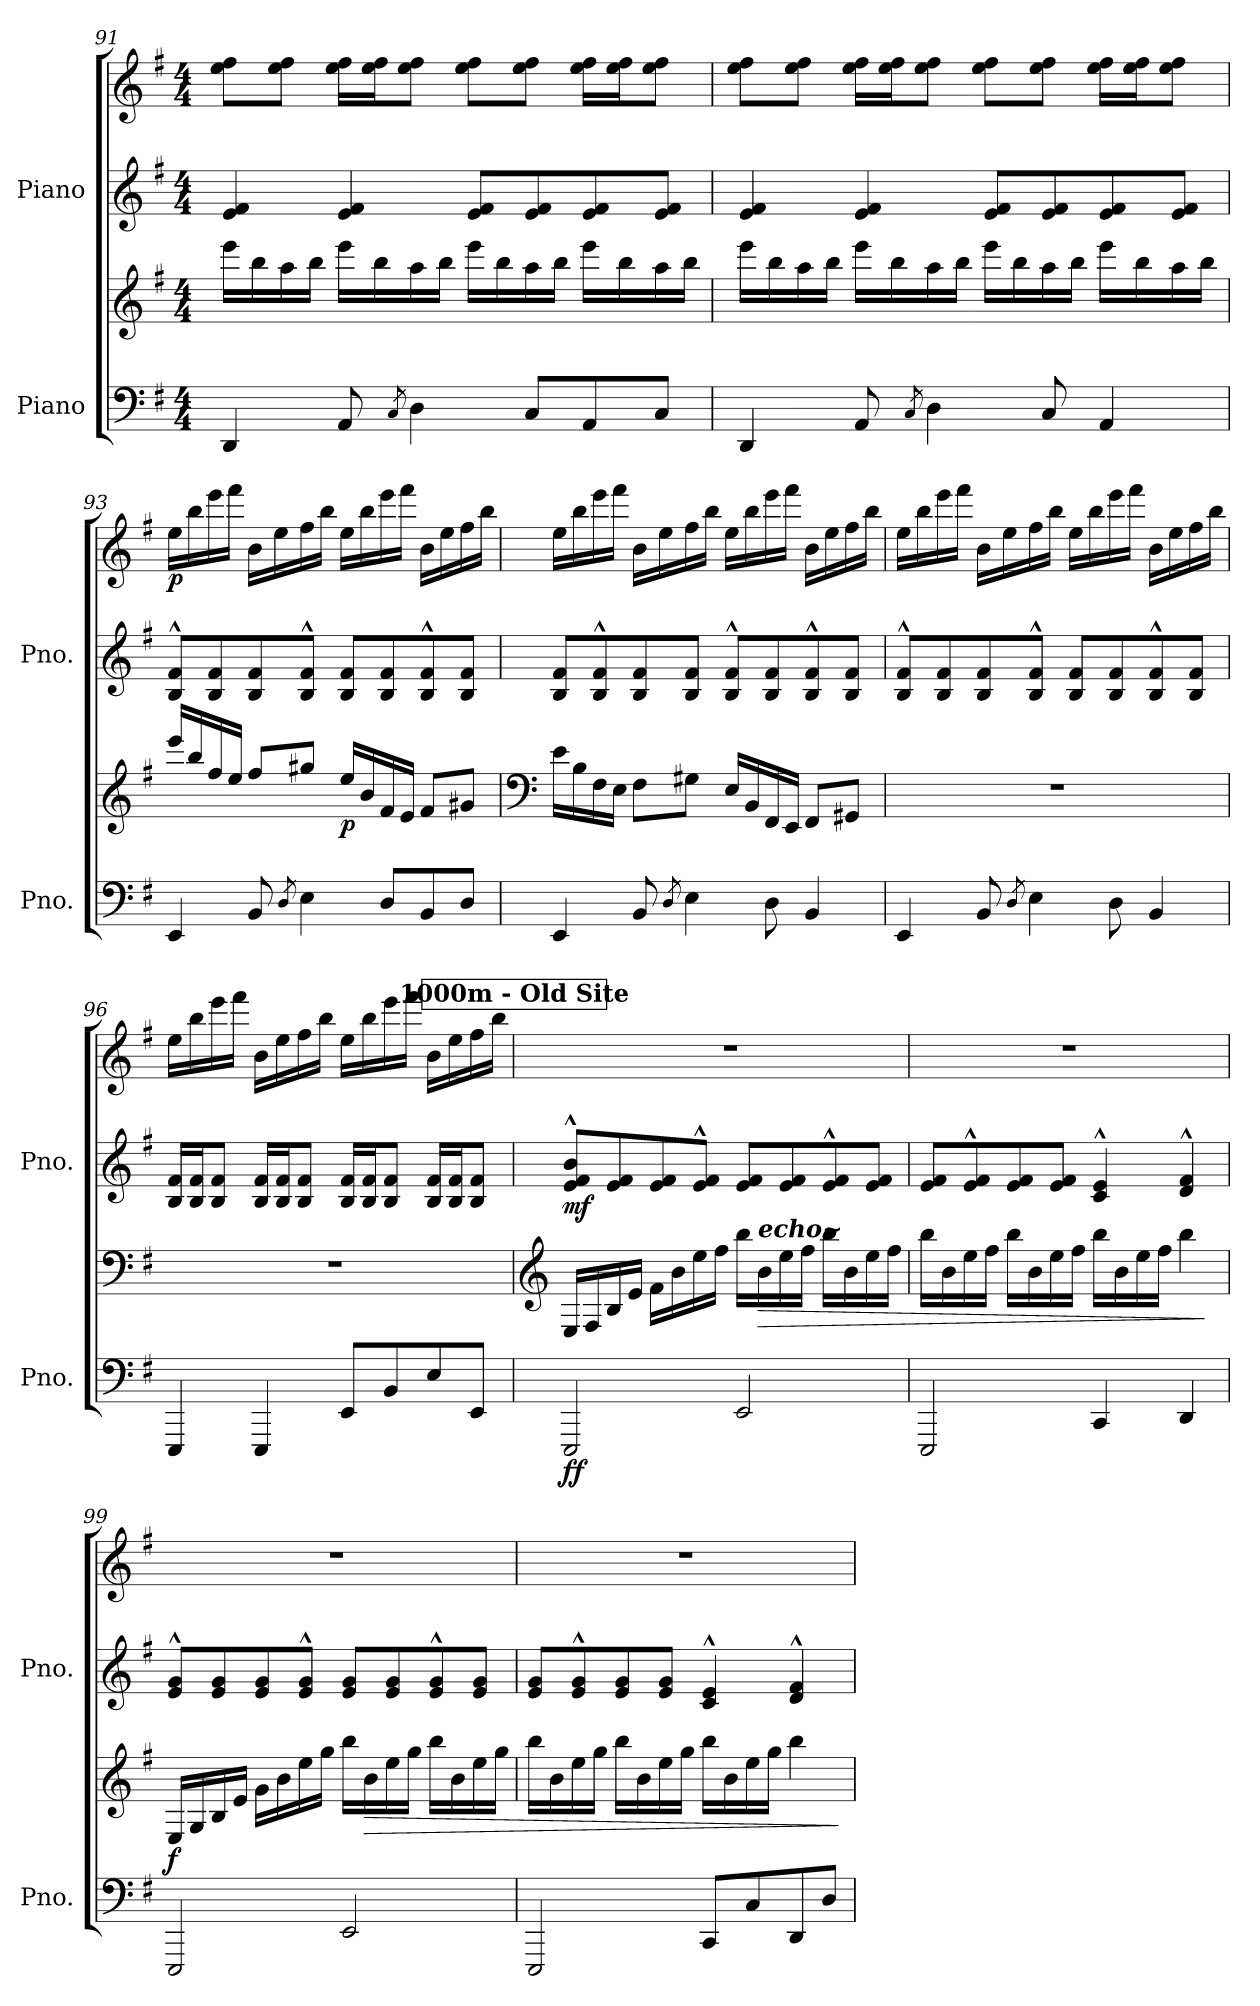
**kern	**kern	**dynam	**kern	**kern	**dynam
*part2	*part2	*part2	*part1	*part1	*part1
*staff4	*staff3	*staff3/4	*staff2	*staff1	*staff1/2
*I"Piano	*	*	*I"Piano	*	*
*I'Pno.	*	*	*I'Pno.	*	*
!!LO:LB:g=z
*clefF4	*clefG2	*	*clefG2	*clefG2	*
*k[f#]	*k[f#]	*	*k[f#]	*k[f#]	*
*M4/4	*M4/4	*	*M4/4	*M4/4	*
=91	=91	=91	=91	=91	=91
4DD/	16eee\LL	.	4e/ 4f#/	8ee\ 8ff#\L	.
.	16bb\	.	.	.	.
.	16aa\	.	.	8ee\ 8ff#\J	.
.	16bb\JJ	.	.	.	.
8AA/	16eee\LL	.	4e/ 4f#/	16ee\ 16ff#\LL	.
.	16bb\	.	.	16ee\ 16ff#\J	.
8qC/	.	.	.	.	.
4D\	16aa\	.	.	8ee\ 8ff#\J	.
.	16bb\JJ	.	.	.	.
.	16eee\LL	.	8e/ 8f#/L	8ee\ 8ff#\L	.
.	16bb\	.	.	.	.
8C/L	16aa\	.	8e/ 8f#/	8ee\ 8ff#\J	.
.	16bb\JJ	.	.	.	.
8AA/	16eee\LL	.	8e/ 8f#/	16ee\ 16ff#\LL	.
.	16bb\	.	.	16ee\ 16ff#\J	.
8C/J	16aa\	.	8e/ 8f#/J	8ee\ 8ff#\J	.
.	16bb\JJ	.	.	.	.
=92	=92	=92	=92	=92	=92
4DD/	16eee\LL	.	4e/ 4f#/	8ee\ 8ff#\L	.
.	16bb\	.	.	.	.
.	16aa\	.	.	8ee\ 8ff#\J	.
.	16bb\JJ	.	.	.	.
8AA/	16eee\LL	.	4e/ 4f#/	16ee\ 16ff#\LL	.
.	16bb\	.	.	16ee\ 16ff#\J	.
8qC/	.	.	.	.	.
4D\	16aa\	.	.	8ee\ 8ff#\J	.
.	16bb\JJ	.	.	.	.
.	16eee\LL	.	8e/ 8f#/L	8ee\ 8ff#\L	.
.	16bb\	.	.	.	.
8C/	16aa\	.	8e/ 8f#/	8ee\ 8ff#\J	.
.	16bb\JJ	.	.	.	.
4AA/	16eee\LL	.	8e/ 8f#/	16ee\ 16ff#\LL	.
.	16bb\	.	.	16ee\ 16ff#\J	.
.	16aa\	.	8e/ 8f#/J	8ee\ 8ff#\J	.
.	16bb\JJ	.	.	.	.
!!LO:PB:g=z
=93	=93	=93	=93	=93	=93
!	!	!	!	!	!LO:DY:b
4EE/	16eee/LL	.	8B/^^ 8f#/^^L	16ee\LL	p
.	16bb/	.	.	16bb\	.
.	16ff#/	.	8B/ 8f#/	16eee\	.
.	16ee/JJ	.	.	16fff#\JJ	.
8BB/	8ff#/L	.	8B/ 8f#/	16b\LL	.
.	.	.	.	16ee\	.
8qD/	.	.	.	.	.
4E\	8gg#X/J	.	8B/^^ 8f#/^^J	16ff#\	.
.	.	.	.	16bb\JJ	.
!	!	!LO:DY:b	!	!	!
.	16ee/LL	p	8B/ 8f#/L	16ee\LL	.
.	16b/	.	.	16bb\	.
8D/L	16f#/	.	8B/ 8f#/	16eee\	.
.	16e/JJ	.	.	16fff#\JJ	.
8BB/	8f#/L	.	8B/^^ 8f#/^^	16b\LL	.
.	.	.	.	16ee\	.
8D/J	8g#X/J	.	8B/ 8f#/J	16ff#\	.
.	.	.	.	16bb\JJ	.
=94	=94	=94	=94	=94	=94
*	*clefF4	*	*	*	*
4EE/	16e\LL	.	8B/ 8f#/L	16ee\LL	.
.	16B\	.	.	16bb\	.
.	16F#\	.	8B/^^ 8f#/^^	16eee\	.
.	16E\JJ	.	.	16fff#\JJ	.
8BB/	8F#\L	.	8B/ 8f#/	16b\LL	.
.	.	.	.	16ee\	.
8qD/	.	.	.	.	.
4E\	8G#X\J	.	8B/ 8f#/J	16ff#\	.
.	.	.	.	16bb\JJ	.
.	16E/LL	.	8B/^^ 8f#/^^L	16ee\LL	.
.	16BB/	.	.	16bb\	.
8D\	16FF#/	.	8B/ 8f#/	16eee\	.
.	16EE/JJ	.	.	16fff#\JJ	.
4BB/	8FF#/L	.	8B/^^ 8f#/^^	16b\LL	.
.	.	.	.	16ee\	.
.	8GG#X/J	.	8B/ 8f#/J	16ff#\	.
.	.	.	.	16bb\JJ	.
!!LO:LB:g=z
=95	=95	=95	=95	=95	=95
4EE/	1r	.	8B/^^ 8f#/^^L	16ee\LL	.
.	.	.	.	16bb\	.
.	.	.	8B/ 8f#/	16eee\	.
.	.	.	.	16fff#\JJ	.
8BB/	.	.	8B/ 8f#/	16b\LL	.
.	.	.	.	16ee\	.
8qD/	.	.	.	.	.
4E\	.	.	8B/^^ 8f#/^^J	16ff#\	.
.	.	.	.	16bb\JJ	.
.	.	.	8B/ 8f#/L	16ee\LL	.
.	.	.	.	16bb\	.
8D\	.	.	8B/ 8f#/	16eee\	.
.	.	.	.	16fff#\JJ	.
4BB/	.	.	8B/^^ 8f#/^^	16b\LL	.
.	.	.	.	16ee\	.
.	.	.	8B/ 8f#/J	16ff#\	.
.	.	.	.	16bb\JJ	.
=96	=96	=96	=96	=96	=96
4EEE/	1r	.	16B/ 16f#/LL	16ee\LL	.
.	.	.	16B/ 16f#/J	16bb\	.
.	.	.	8B/ 8f#/J	16eee\	.
.	.	.	.	16fff#\JJ	.
4EEE/	.	.	16B/ 16f#/LL	16b\LL	.
.	.	.	16B/ 16f#/J	16ee\	.
.	.	.	8B/ 8f#/J	16ff#\	.
.	.	.	.	16bb\JJ	.
8EE/L	.	.	16B/ 16f#/LL	16ee\LL	.
.	.	.	16B/ 16f#/J	16bb\	.
8BB/	.	.	8B/ 8f#/J	16eee\	.
.	.	.	.	16fff#\JJ	.
8E/	.	.	16B/ 16f#/LL	16b\LL	.
.	.	.	16B/ 16f#/J	16ee\	.
8EE/J	.	.	8B/ 8f#/J	16ff#\	.
.	.	.	.	16bb\JJ	.
!!LO:PB:g=z
!!LO:REH:place=s1:a:B:fs=14:t=1000m - Old Site
=97	=97	=97	=97	=97	=97
*	*clefG2	*	*	*	*
!	!	!LO:DY:b=2	!	!	!
!	!	!LO:DY:n=1:b	!	!	!LO:DY:b=2
2EEE/	16E/LL	f f	8e/^^ 8f#/^^ 8b/^^L	1r	mf
.	16F#/	.	.	.	.
.	16B/	.	8e/ 8f#/	.	.
.	16e/JJ	.	.	.	.
.	16f#\LL	.	8e/ 8f#/	.	.
.	16b\	.	.	.	.
.	16ee\	.	8e/^^ 8f#/^^J	.	.
.	16ff#\JJ	.	.	.	.
2EE/	16bb\LL	.	8e/ 8f#/L	.	.
!	!LO:TX:a:Bi:t=echo~	!	!	!	!
!	!	!LO:HP:b	!	!	!
.	16b!\	>	.	.	.
.	16ee!\	.	8e/ 8f#/	.	.
.	16ff#!\JJ	.	.	.	.
.	16bb!\LL	.	8e/^^ 8f#/^^	.	.
.	16b!\	.	.	.	.
.	16ee!\	.	8e/ 8f#/J	.	.
.	16ff#!\JJ	.	.	.	.
=98	=98	=98	=98	=98	=98
2EEE/	16bb!\LL	.	8e/ 8f#/L	1r	.
.	16b!\	.	.	.	.
.	16ee!\	.	8e/^^ 8f#/^^	.	.
.	16ff#!\JJ	.	.	.	.
.	16bb!\LL	.	8e/ 8f#/	.	.
.	16b!\	.	.	.	.
.	16ee!\	.	8e/ 8f#/J	.	.
.	16ff#!\JJ	.	.	.	.
4CC/	16bb!\LL	.	4c/^^ 4e/^^	.	.
.	16b!\	.	.	.	.
.	16ee!\	.	.	.	.
.	16ff#!\JJ	.	.	.	.
4DD/	4bb!\	.	4d/^^ 4f#/^^	.	.
.	.	]	.	.	.
!!LO:LB:g=z
=99	=99	=99	=99	=99	=99
!	!	!LO:DY:b	!	!	!
2EEE/	16E/LL	f	8e/^^ 8g/^^L	1r	.
.	16G/	.	.	.	.
.	16B/	.	8e/ 8g/	.	.
.	16e/JJ	.	.	.	.
.	16g\LL	.	8e/ 8g/	.	.
.	16b\	.	.	.	.
.	16ee\	.	8e/^^ 8g/^^J	.	.
.	16gg\JJ	.	.	.	.
2EE/	16bb\LL	.	8e/ 8g/L	.	.
!	!	!LO:HP:b	!	!	!
.	16b!\	>	.	.	.
.	16ee!\	.	8e/ 8g/	.	.
.	16gg!\JJ	.	.	.	.
.	16bb!\LL	.	8e/^^ 8g/^^	.	.
.	16b!\	.	.	.	.
.	16ee!\	.	8e/ 8g/J	.	.
.	16gg!\JJ	.	.	.	.
=100	=100	=100	=100	=100	=100
2EEE/	16bb!\LL	.	8e/ 8g/L	1r	.
.	16b!\	.	.	.	.
.	16ee!\	.	8e/^^ 8g/^^	.	.
.	16gg!\JJ	.	.	.	.
.	16bb!\LL	.	8e/ 8g/	.	.
.	16b!\	.	.	.	.
.	16ee!\	.	8e/ 8g/J	.	.
.	16gg!\JJ	.	.	.	.
8CC/L	16bb!\LL	.	4c/^^ 4e/^^	.	.
.	16b!\	.	.	.	.
8C/	16ee!\	.	.	.	.
.	16gg!\JJ	.	.	.	.
8DD/	4bb!\	.	4d/^^ 4f#/^^	.	.
8D/J	.	.	.	.	.
.	.	]	.	.	.
=	=	=	=	=	=
*-	*-	*-	*-	*-	*-
